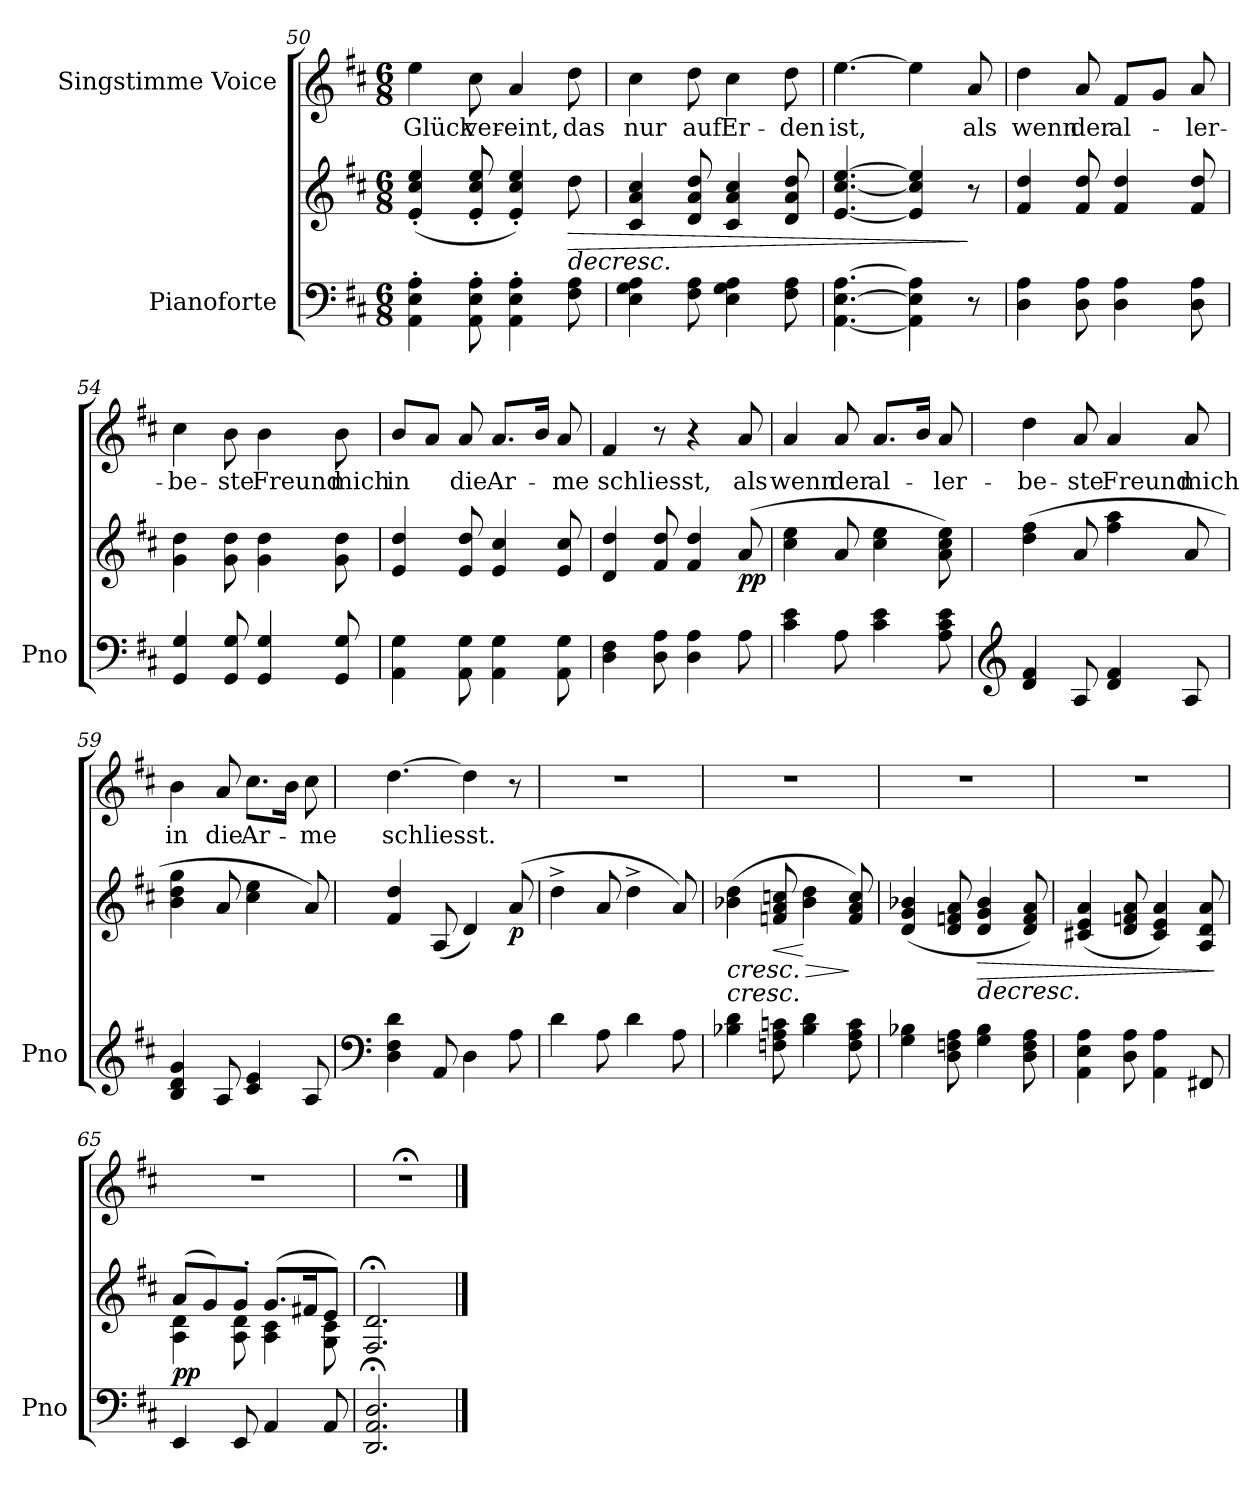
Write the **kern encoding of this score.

**kern	**kern	**dynam	**kern	**text
*part2	*part2	*part2	*part1	*part1
*staff3	*staff2	*staff2/3	*staff1	*staff1
*I"Pianoforte	*	*	*I"Singstimme            Voice	*
*I'Pno	*	*	*	*
*clefF4	*clefG2	*	*clefG2	*
*k[f#c#]	*k[f#c#]	*	*k[f#c#]	*
*M6/8	*M6/8	*	*M6/8	*
=50	=50	=50	=50	=50
!	!	!	!	!LO:LY:b
4AA\' 4E\' 4A\'	(<4e/' 4cc#/' 4ee/'	.	4ee\	Glück
!	!	!	!	!LO:LY:b
8AA\' 8E\' 8A\'	8e/' 8cc#/' 8ee/'	.	8cc#\	ver-
!	!	!	!	!LO:LY:b
4AA\' 4E\' 4A\'	4e/' 4cc#/' 4ee/')	.	4a/	-eint,
!	!LO:TX:b:i:t=decresc.	!	!	!
!	!	!LO:HP:b	!	!LO:LY:b
8F#\ 8A\	8dd\	>	8dd\	das
=51	=51	=51	=51	=51
!	!	!	!	!LO:LY:b
4E\ 4G\ 4A\	4c#/ 4a/ 4cc#/	.	4cc#\	nur
!	!	!	!	!LO:LY:b
8F#\ 8A\	8d/ 8a/ 8dd/	.	8dd\	auf
!	!	!	!	!LO:LY:b
4E\ 4G\ 4A\	4c#/ 4a/ 4cc#/	.	4cc#\	Er-
!	!	!	!	!LO:LY:b
8F#\ 8A\	8d/ 8a/ 8dd/	.	8dd\	-den
=52	=52	=52	=52	=52
!	!	!	!	!LO:LY:b
[4.AA\ [4.E\ [4.A\	[4.e/ [4.cc#/ [4.ee/	.	[4.ee\	ist,
4AA\] 4E\] 4A\]	4e/] 4cc#/] 4ee/]	.	4ee\]	.
!	!	!	!	!LO:LY:b
8r	8r	]	8a/	als
!!LO:LB:g=z
=53	=53	=53	=53	=53
!	!	!	!	!LO:LY:b
4D\ 4A\	4f#/ 4dd/	.	4dd\	wenn
!	!	!	!	!LO:LY:b
8D\ 8A\	8f#/ 8dd/	.	8a/	der
!	!	!	!	!LO:LY:b
4D\ 4A\	4f#/ 4dd/	.	8f#/L	al-
.	.	.	8g/J	.
!	!	!	!	!LO:LY:b
8D\ 8A\	8f#/ 8dd/	.	8a/	ler-
=54	=54	=54	=54	=54
!	!	!	!	!LO:LY:b
4GG/ 4G/	4g\ 4dd\	.	4cc#\	-be-
!	!	!	!	!LO:LY:b
8GG/ 8G/	8g\ 8dd\	.	8b\	-ste
!	!	!	!	!LO:LY:b
4GG/ 4G/	4g\ 4dd\	.	4b\	Freund
!	!	!	!	!LO:LY:b
8GG/ 8G/	8g\ 8dd\	.	8b\	mich
=55	=55	=55	=55	=55
!	!	!	!	!LO:LY:b
4AA\ 4G\	4e/ 4dd/	.	8b/L	-in
.	.	.	8a/J	.
!	!	!	!	!LO:LY:b
8AA\ 8G\	8e/ 8dd/	.	8a/	die
!	!	!	!	!LO:LY:b
4AA\ 4G\	4e/ 4cc#/	.	8.a/L	Ar-
.	.	.	16b/Jk	.
!	!	!	!	!LO:LY:b
8AA\ 8G\	8e/ 8cc#/	.	8a/	-me
=56	=56	=56	=56	=56
!	!	!	!	!LO:LY:b
4D\ 4F#\	4d/ 4dd/	.	4f#/	schliesst,
8D\ 8A\	8f#/ 8dd/	.	8r	.
4D\ 4A\	4f#/ 4dd/	.	4r	.
!	!	!LO:DY:b	!	!LO:LY:b
8A\	(>8a/	pp	8a/	als
!!LO:LB:g=z
=57	=57	=57	=57	=57
!	!	!	!	!LO:LY:b
4c#\ 4e\	4cc#\ 4ee\	.	4a/	wenn
!	!	!	!	!LO:LY:b
8A\	8a/	.	8a/	der
!	!	!	!	!LO:LY:b
4c#\ 4e\	4cc#\ 4ee\	.	8.a/L	al-
.	.	.	16b/Jk	.
!	!	!	!	!LO:LY:b
8A\ 8c#\ 8e\	8a\ 8cc#\ 8ee\)	.	8a/	ler-
=58	=58	=58	=58	=58
*clefG2	*	*	*	*
!	!	!	!	!LO:LY:b
4d/ 4f#/	(>4dd\ 4ff#\	.	4dd\	-be-
!	!	!	!	!LO:LY:b
8A/	8a/	.	8a/	-ste
!	!	!	!	!LO:LY:b
4d/ 4f#/	4ff#\ 4aa\	.	4a/	Freund
!	!	!	!	!LO:LY:b
8A/	8a/	.	8a/	mich
=59	=59	=59	=59	=59
!	!	!	!	!LO:LY:b
4B/ 4d/ 4g/	4b\ 4dd\ 4gg\	.	4b\	-in
!	!	!	!	!LO:LY:b
8A/	8a/	.	8a/	die
!	!	!	!	!LO:LY:b
4c#/ 4e/	4cc#\ 4ee\	.	8.cc#\L	Ar-
.	.	.	16b\Jk	.
!	!	!	!	!LO:LY:b
8A/	8a/)	.	8cc#\	-me
=60	=60	=60	=60	=60
*clefF4	*	*	*	*
!	!	!	!	!LO:LY:b
4D\ 4F#\ 4d\	4f#/ 4dd/	.	[4.dd\	schliesst.
8AA/	(<8A/	.	.	.
4D\	4d/)	.	4dd\]	.
!	!	!LO:DY:b	!	!
8A\	(<8a/	p	8r	.
=61	=61	=61	=61	=61
4d\	4dd^\	.	2.r	.
8A\	8a/	.	.	.
4d\	4dd^\	.	.	.
8A\	8a/)	.	.	.
!!LO:LB:g=z
=62	=62	=62	=62	=62
!	!LO:TX:b:i:t=cresc.	!	!	!
!	!	!LO:HP:b	!	!
4B-X\ 4d\	(>4b-X\ 4dd\	<	2.r	.
!	!	!LO:HP:b	!	!
8Fn\ 8A\ 8cn\	8fn/ 8a/ 8ccn/	<	.	.
!	!	!LO:HP:n=1:b	!	!
4B-\ 4d\	4b-\ 4dd\	[ >	.	.
8F\ 8A\ 8c\	8f/ 8a/ 8cc/)	]	.	.
=63	=63	=63	=63	=63
4G\ 4B-X\	(>4d/ 4g/ 4b-X/	.	2.r	.
8D\ 8Fn\ 8A\	8d/ 8fn/ 8a/	.	.	.
!	!LO:TX:b:i:t=decresc.	!	!	!
!	!	!LO:HP:n=1:b	!	!
4G\ 4B-\	4d/ 4g/ 4b-/	[ >	.	.
8D\ 8F\ 8A\	8d/ 8f/ 8a/)	.	.	.
=64	=64	=64	=64	=64
4AA\ 4E\ 4A\	(>4c#X/ 4e/ 4a/	.	2.r	.
8D\ 8A\	8d/ 8fn/ 8a/	.	.	.
4AA\ 4A\	4c#/ 4e/ 4a/)	.	.	.
8FF#X/	8A/ 8d/ 8a/	.	.	.
.	.	]	.	.
=65	=65	=65	=65	=65
*	*^	*	*	*
!	!	!	!LO:DY:b	!	!
4EE/	(>8a/L	4A\ 4d\	pp	2.r	.
.	8g/)	.	.	.	.
8EE/	8g'/J	8A\ 8d\	.	.	.
4AA/	(>8.g/L	4A\ 4c#\	.	.	.
.	16f#X/K	.	.	.	.
8AA/	8e/J)	8G\ 8c#\	.	.	.
*	*v	*v	*	*	*
=66	=66	=66	=66	=66
2.DD/; 2.AA/; 2.D/;	2.F#/;< 2.d/;<	.	2.r;<	.
==	==	==	==	==
*-	*-	*-	*-	*-
